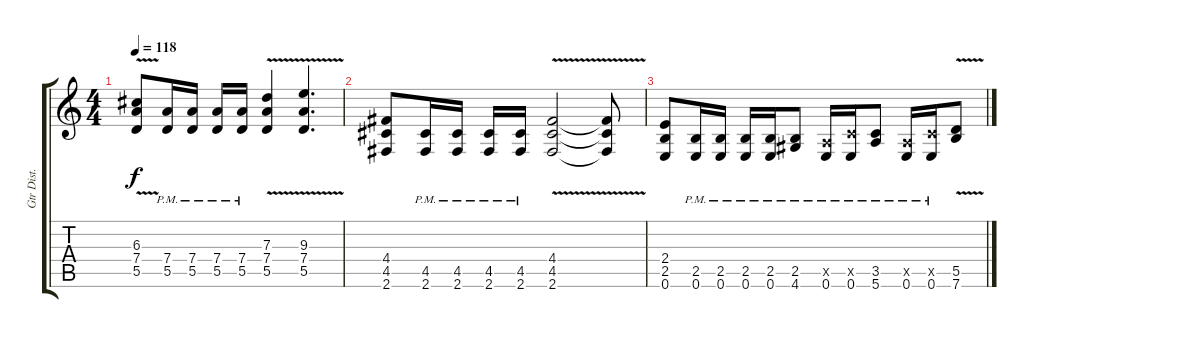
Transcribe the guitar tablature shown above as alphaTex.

\track ("Gtr Dist." "Gtr Dist.") {instrument distortionguitar}
\staff {score tabs}
\tuning (E4 B3 G3 D3 A2 E2) {hide}
\ts (4 4)
\tempo 118
\clef g2
\ks c
(6.3{v} 7.4 5.5).8{dy f} (7.4{pm} 5.5{pm}).16 (7.4{pm} 5.5{pm}).16 (7.4{pm} 5.5{pm}).16 (7.4{pm} 5.5{pm}).16 (7.3 7.4{v} 5.5).4 (9.3 7.4 5.5{v}).4{d} |
(4.4 4.5 2.6).8 (4.5{pm} 2.6{pm}).16 (4.5{pm} 2.6{pm}).16 (4.5{pm} 2.6{pm}).16 (4.5{pm} 2.6{pm}).16 (4.4 4.5 2.6{v}).2 (4.4{t} 4.5{t} 2.6{t}).8 |
(2.4 2.5 0.6).8 (2.5{pm} 0.6).16 (2.5{pm} 0.6).16 (2.5{pm} 0.6).16 (2.5{pm} 0.6).16 (2.5{pm} 4.6{pm}).8 (0.5{x} 0.6{pm}).16 (3.5{x} 0.6{pm}).16 (3.5{pm} 5.6{pm}).8 (0.5{x} 0.6{pm}).16 (3.5{x} 0.6{pm}).16 (5.5{v} 7.6).8
